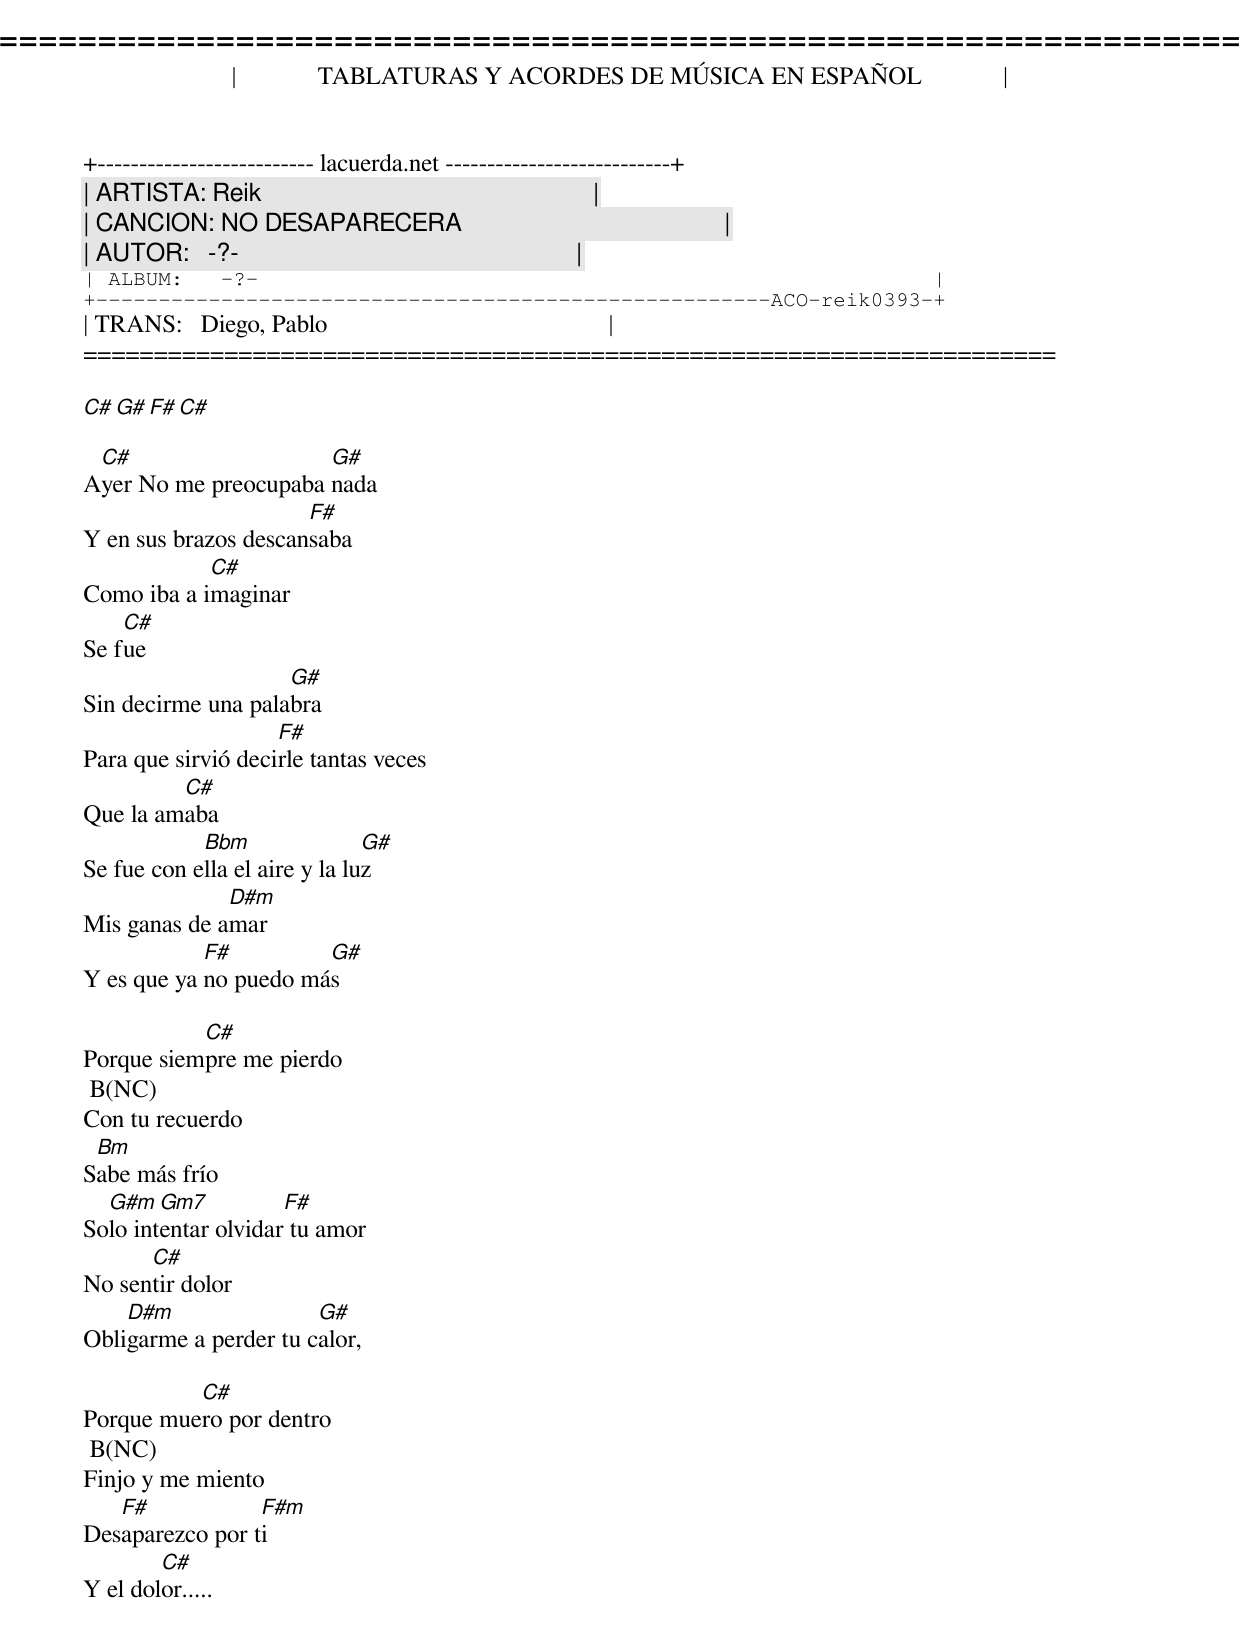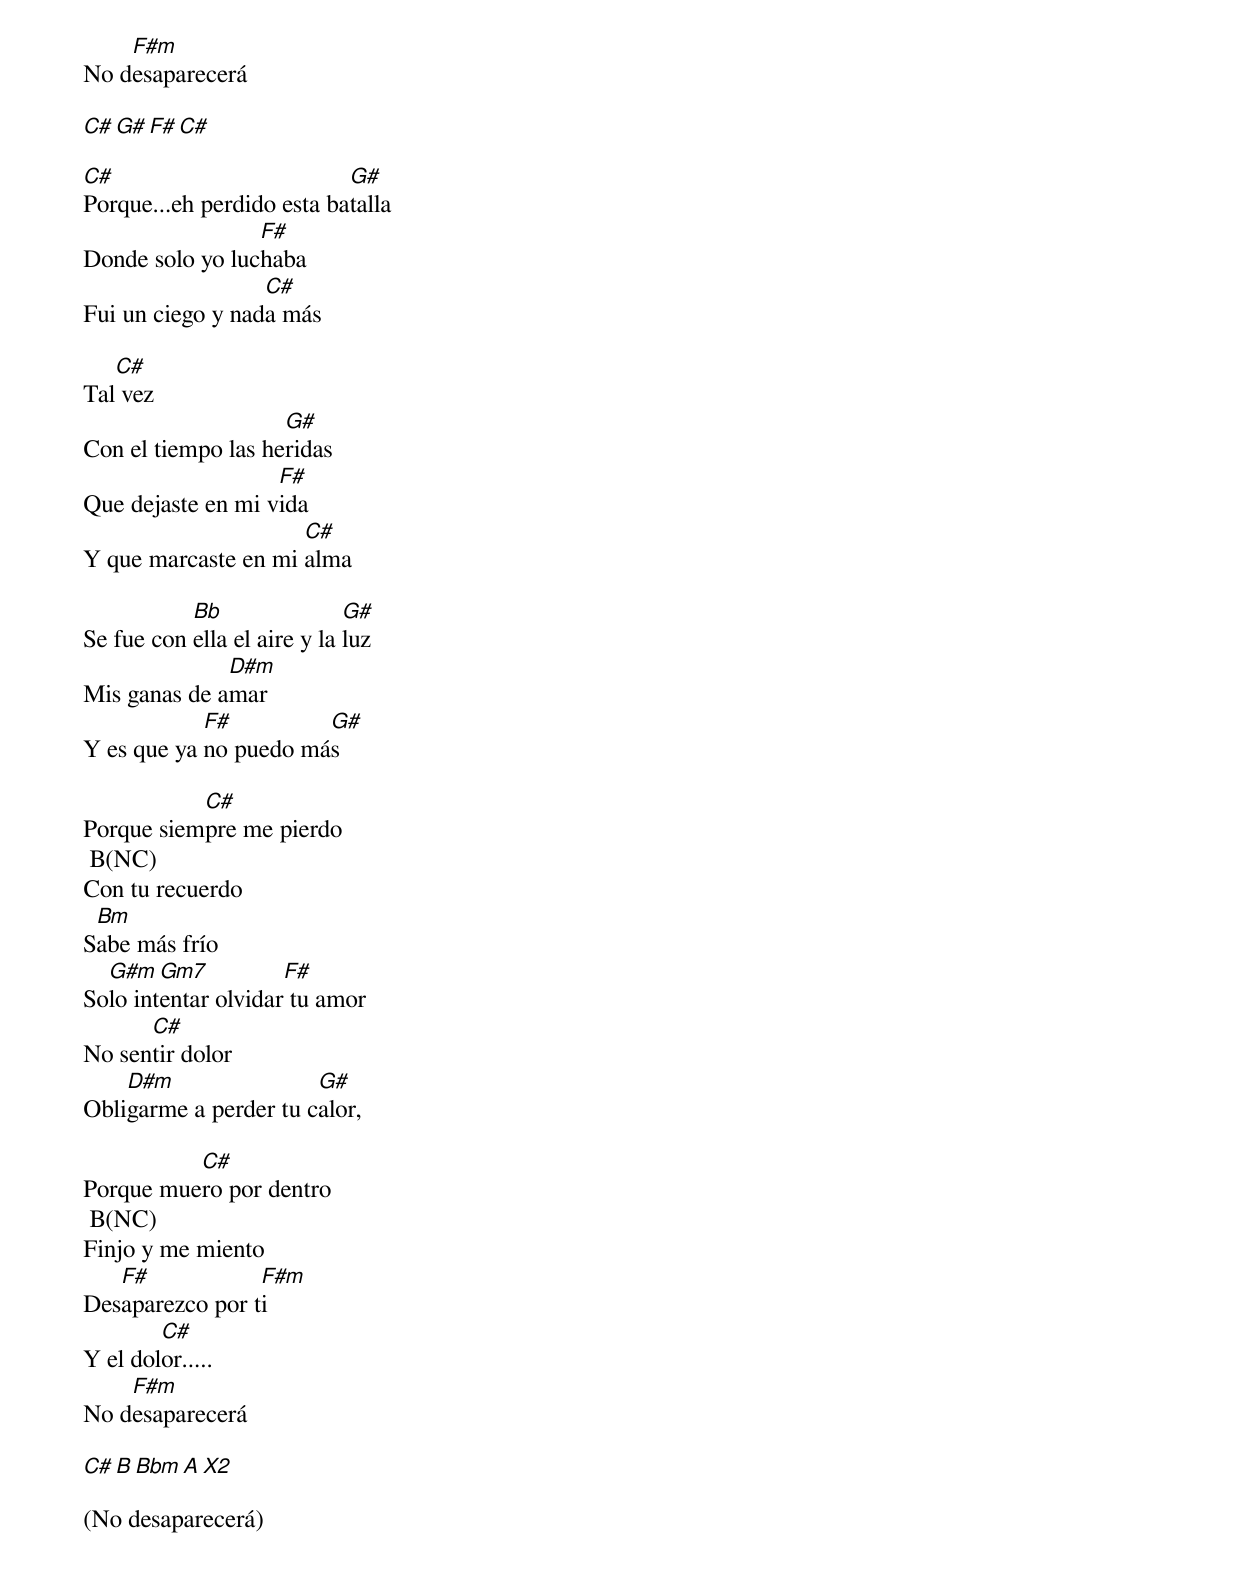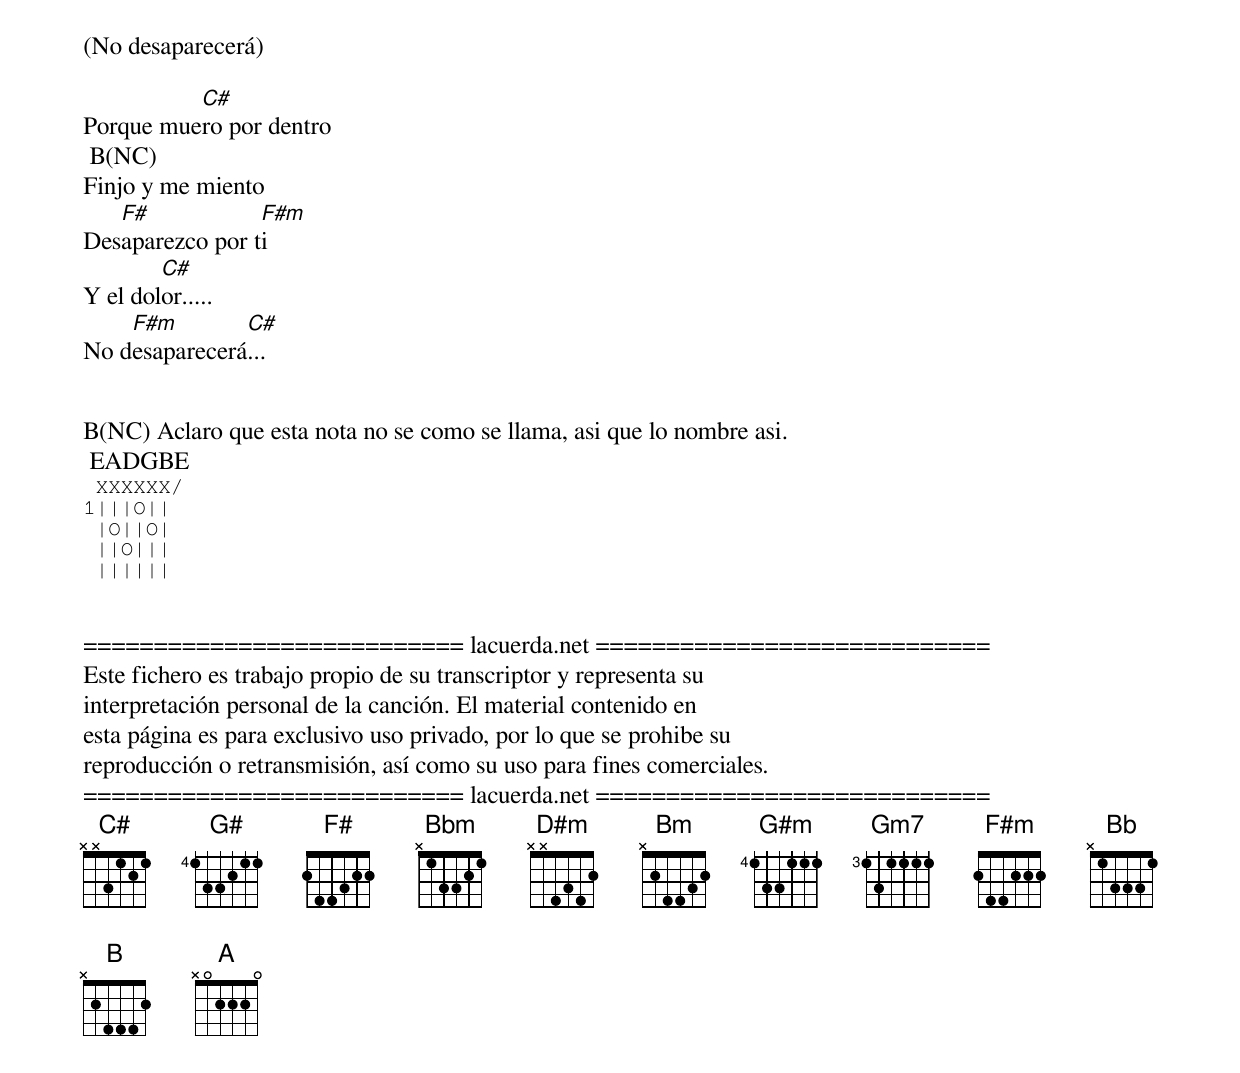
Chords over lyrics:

=====================================================================
|             TABLATURAS Y ACORDES DE MÚSICA EN ESPAÑOL             |
+-------------------------- lacuerda.net ---------------------------+
| ARTISTA: Reik                                                     |
| CANCION: NO DESAPARECERA                                          |
| AUTOR:   -?-                                                      |
| ALBUM:   -?-                                                      |
+------------------------------------------------------ACO-reik0393-+
| TRANS:   Diego, Pablo                                             |
=====================================================================

C#   G#   F#   C#

 C#                   G#
Ayer No me preocupaba nada
                      F#
Y en sus brazos descansaba
            C#
Como iba a imaginar
    C#
Se fue
                    G#
Sin decirme una palabra
                    F#
Para que sirvió decirle tantas veces
         C#
Que la amaba
            Bbm                G#
Se fue con ella el aire y la luz
              D#m
Mis ganas de amar
            F#         G#
Y es que ya no puedo más

           C#
Porque siempre me pierdo
 B(NC)
Con tu recuerdo
 Bm
Sabe más frío
  G#m   Gm7          F#
Solo intentar olvidar tu amor
      C#
No sentir dolor
    D#m                G#
Obligarme a perder tu calor,

          C#
Porque muero por dentro
 B(NC)
Finjo y me miento
   F#            F#m
Desaparezco por ti
        C#
Y el dolor.....
    F#m
No desaparecerá

C#   G#   F#   C#

C#                         G#
Porque...eh perdido esta batalla
                 F#
Donde solo yo luchaba
                  C#
Fui un ciego y nada más

   C#
Tal vez
                    G#
Con el tiempo las heridas
                   F#
Que dejaste en mi vida
                     C#
Y que marcaste en mi alma

           Bb                G#
Se fue con ella el aire y la luz
              D#m
Mis ganas de amar
            F#         G#
Y es que ya no puedo más

           C#
Porque siempre me pierdo
 B(NC)
Con tu recuerdo
 Bm
Sabe más frío
  G#m   Gm7          F#
Solo intentar olvidar tu amor
      C#
No sentir dolor
    D#m                G#
Obligarme a perder tu calor,

          C#
Porque muero por dentro
 B(NC)
Finjo y me miento
   F#            F#m
Desaparezco por ti
        C#
Y el dolor.....
    F#m
No desaparecerá

C#  B  Bbm  A X2

(No desaparecerá)

(No desaparecerá)

          C#
Porque muero por dentro
 B(NC)
Finjo y me miento
   F#            F#m
Desaparezco por ti
        C#
Y el dolor.....
    F#m        C#
No desaparecerá...


B(NC) Aclaro que esta nota no se como se llama, asi que lo nombre asi.
 EADGBE
 XXXXXX/
1|||O||
 |O||O|
 ||O|||
 ||||||


=========================== lacuerda.net ============================
Este fichero es trabajo propio de su transcriptor y representa su
interpretación personal de la canción. El material contenido en
esta página es para exclusivo uso privado, por lo que se prohibe su
reproducción o retransmisión, así como su uso para fines comerciales.
=========================== lacuerda.net ============================
